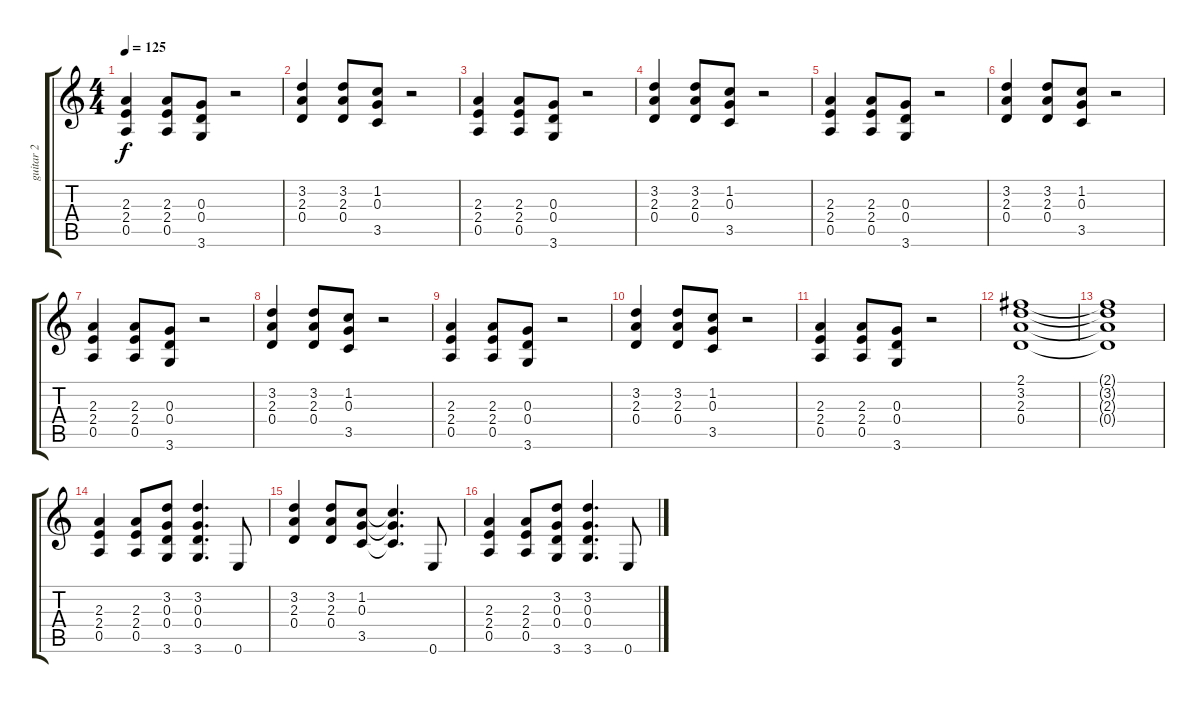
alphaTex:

\track ("guitar 2" "guitar 2") {instrument overdrivenguitar}
\staff {score tabs}
\tuning (E4 B3 G3 D3 A2 E2) {hide}
\ts (4 4)
\tempo 125
\clef g2
\ks c
(2.3 2.4 0.5).4{dy f} (2.3 2.4 0.5).8 (0.3 0.4 3.6).8 r.2 |
(3.2 2.3 0.4).4 (3.2 2.3 0.4).8 (1.2 0.3 3.5).8 r.2 |
(2.3 2.4 0.5).4 (2.3 2.4 0.5).8 (0.3 0.4 3.6).8 r.2 |
(3.2 2.3 0.4).4 (3.2 2.3 0.4).8 (1.2 0.3 3.5).8 r.2 |
(2.3 2.4 0.5).4 (2.3 2.4 0.5).8 (0.3 0.4 3.6).8 r.2 |
(3.2 2.3 0.4).4 (3.2 2.3 0.4).8 (1.2 0.3 3.5).8 r.2 |
(2.3 2.4 0.5).4 (2.3 2.4 0.5).8 (0.3 0.4 3.6).8 r.2 |
(3.2 2.3 0.4).4 (3.2 2.3 0.4).8 (1.2 0.3 3.5).8 r.2 |
(2.3 2.4 0.5).4 (2.3 2.4 0.5).8 (0.3 0.4 3.6).8 r.2 |
(3.2 2.3 0.4).4 (3.2 2.3 0.4).8 (1.2 0.3 3.5).8 r.2 |
(2.3 2.4 0.5).4 (2.3 2.4 0.5).8 (0.3 0.4 3.6).8 r.2 |
(2.1 3.2 2.3 0.4).1 |
(2.1{t} 3.2{t} 2.3{t} 0.4{t}).1 |
(2.3 2.4 0.5).4 (2.3 2.4 0.5).8 (3.2 0.3 0.4 3.6).8 (3.2 0.3 0.4 3.6).4{d} 0.6.8 |
(3.2 2.3 0.4).4 (3.2 2.3 0.4).8 (1.2 0.3 3.5).8 (1.2{t} 0.3{t} 3.5{t}).4{d} 0.6.8 |
(2.3 2.4 0.5).4 (2.3 2.4 0.5).8 (3.2 0.3 0.4 3.6).8 (3.2 0.3 0.4 3.6).4{d} 0.6.8
